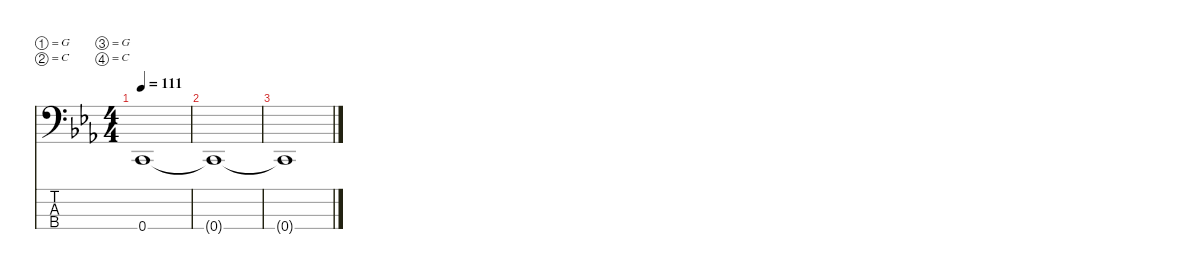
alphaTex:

\defaultSystemsLayout 4
\hideDynamics
\bracketExtendMode nobrackets
\singleTrackTrackNamePolicy hidden
\multiTrackTrackNamePolicy hidden
\firstSystemTrackNameMode fullname
\firstSystemTrackNameOrientation horizontal
\otherSystemsTrackNameOrientation horizontal
\track ("Bass" "el.bs.") {instrument electricbassfinger}
\staff {score tabs}
\tuning (G2 C2 G1 C1)
\ts (4 4)
\tempo 111
\clef f4
\ks eb
0.4{t acc forcenatural}.1{dy f beam Up} |
0.4{t acc forcenatural}.1{beam Up} |
0.4{t acc forcenatural}.1{beam Up}
